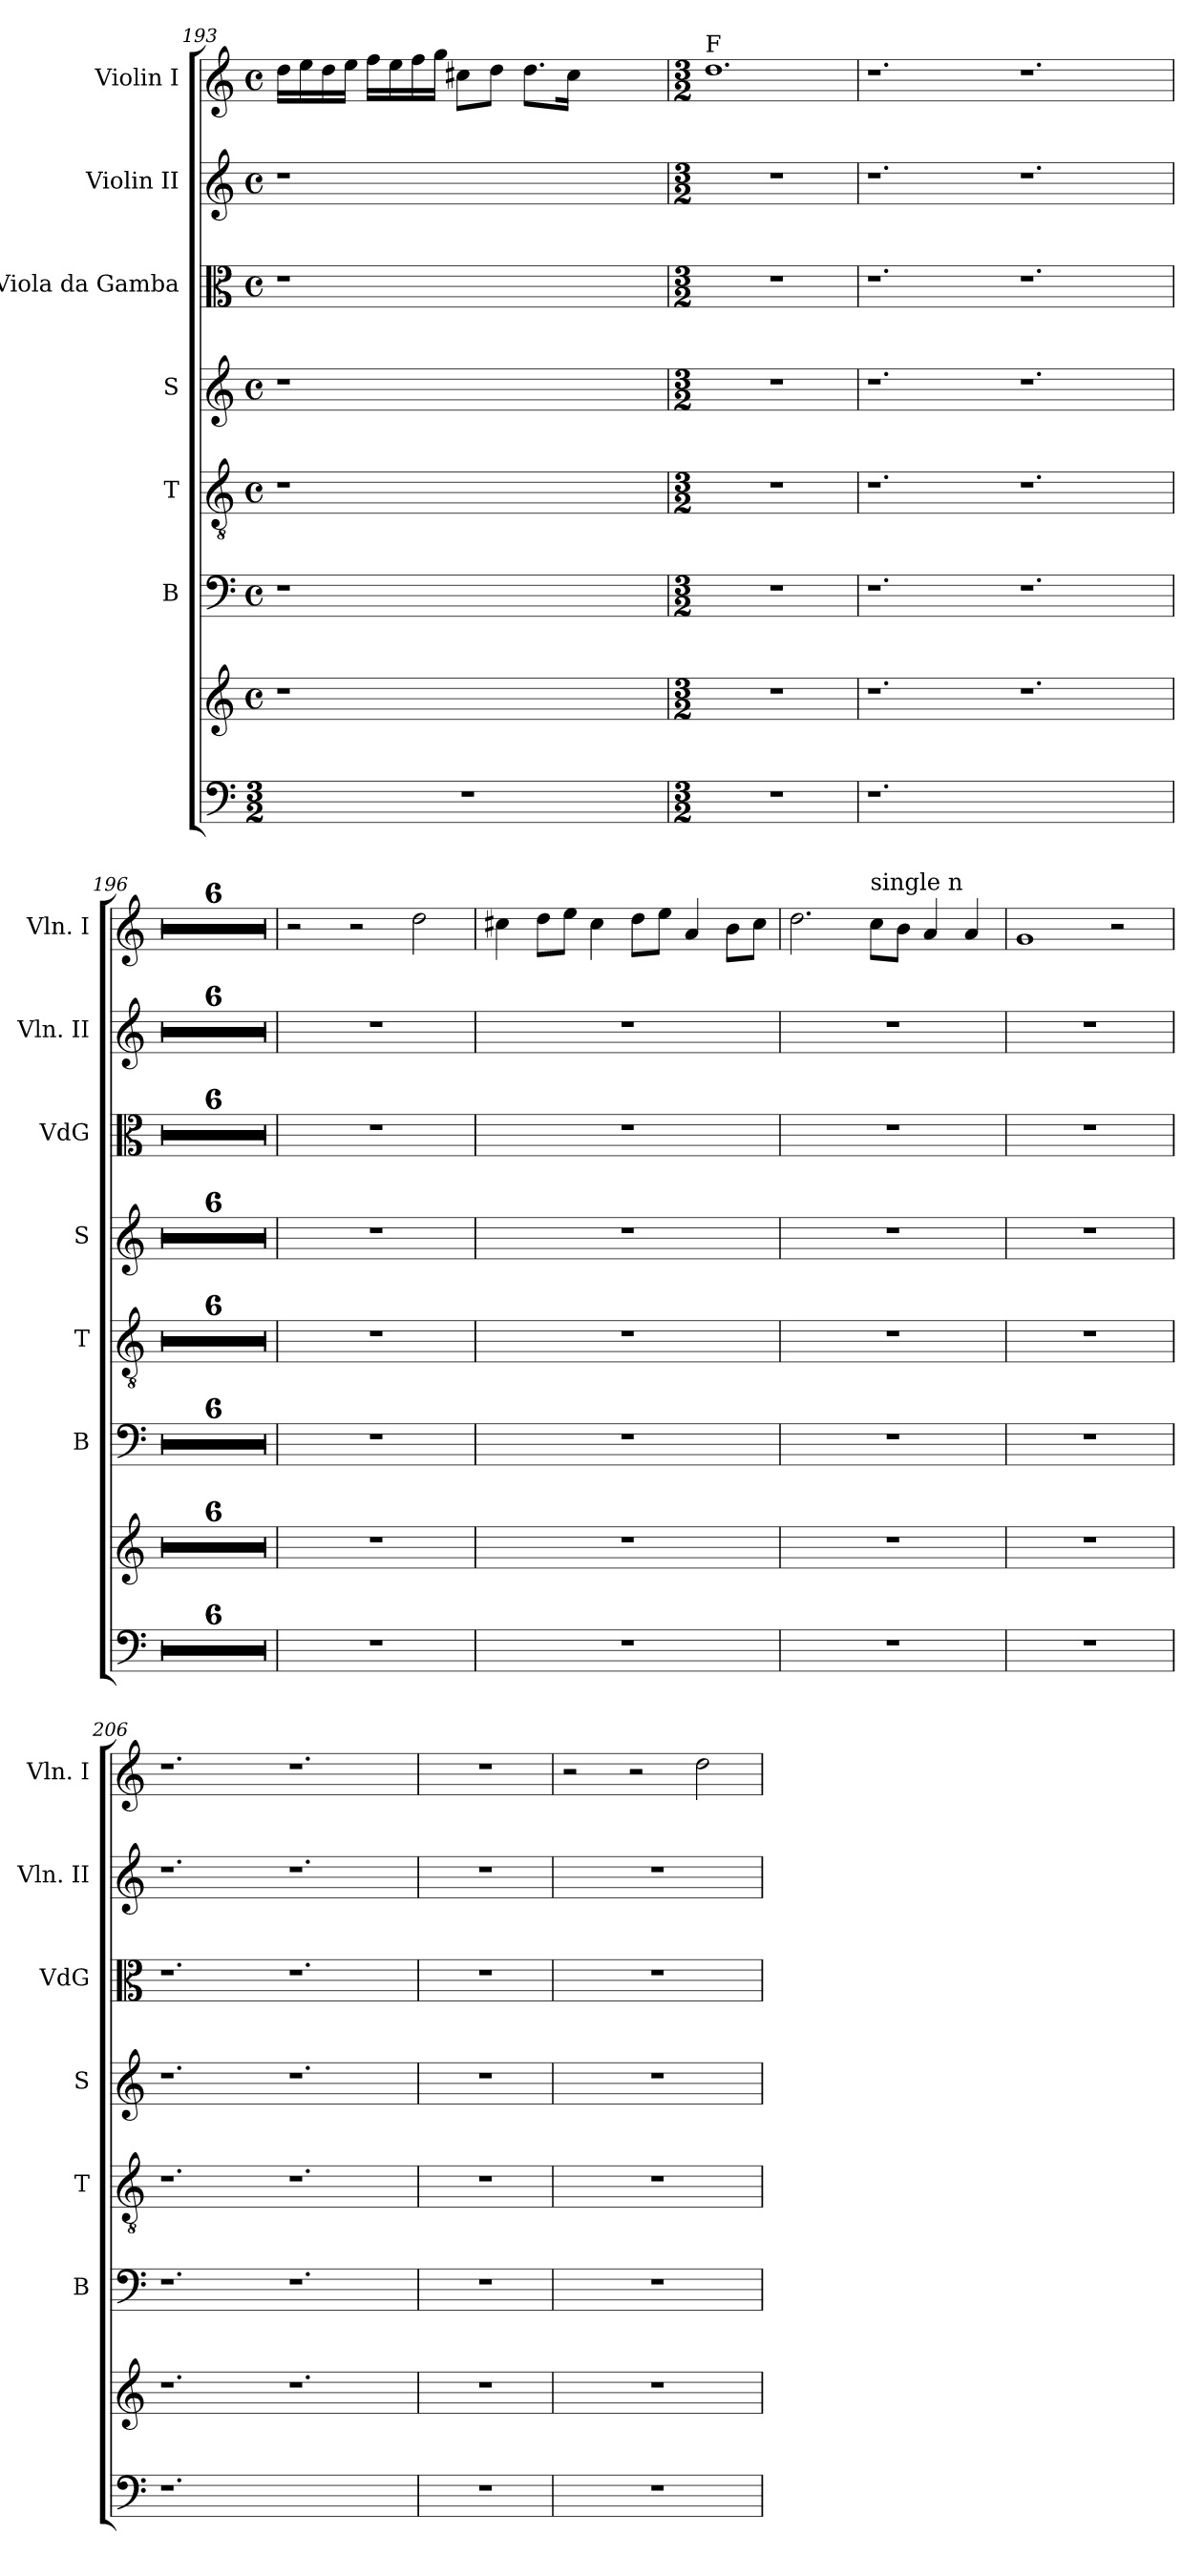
**kern	**kern	**kern	**kern	**kern	**kern	**kern	**kern
*part8	*part7	*part6	*part5	*part4	*part3	*part2	*part1
*staff8	*staff7	*staff6	*staff5	*staff4	*staff3	*staff2	*staff1
*	*	*I"B	*I"T	*I"S	*I"Viola da Gamba	*I"Violin II	*I"Violin I
*	*	*I'B	*I'T	*I'S	*I'VdG	*I'Vln. II	*I'Vln. I
!!LO:LB:g=z
*clefF4	*clefG2	*clefF4	*clefGv2	*clefG2	*clefC3	*clefG2	*clefG2
*ITrd7c12	*ITrd7c12	*	*	*	*	*	*
*k[]	*k[]	*k[]	*k[]	*k[]	*k[]	*k[]	*k[]
*C:	*C:	*C:	*C:	*C:	*C:	*C:	*C:
*M3/2	*M4/4	*M4/4	*M4/4	*M4/4	*M4/4	*M4/4	*M4/4
*	*met(c)	*met(c)	*met(c)	*met(c)	*met(c)	*met(c)	*met(c)
=193	=193	=193	=193	=193	=193	=193	=193
1.r	1r	1r	1r	1r	1r	1r	16dd\LL
.	.	.	.	.	.	.	16ee\
.	.	.	.	.	.	.	16dd\
.	.	.	.	.	.	.	16ee\JJ
.	.	.	.	.	.	.	16ff\LL
.	.	.	.	.	.	.	16ee\
.	.	.	.	.	.	.	16ff\
.	.	.	.	.	.	.	16gg\JJ
.	.	.	.	.	.	.	8cc#X\L
.	.	.	.	.	.	.	8dd\J
.	.	.	.	.	.	.	8.dd\L
.	.	.	.	.	.	.	16cc#\Jk
.	2ryy	2ryy	2ryy	2ryy	2ryy	2ryy	2ryy
=194	=194	=194	=194	=194	=194	=194	=194
*M3/2	*M3/2	*M3/2	*M3/2	*M3/2	*M3/2	*M3/2	*M3/2
!	!	!	!	!	!	!	!LO:TX:a:t=F
1.r	1.r	1.r	1.r	1.r	1.r	1.r	1.dd
=195	=195	=195	=195	=195	=195	=195	=195
1.r	1.r	1.r	1.r	1.r	1.r	1.r	1.r
1.ryy	1.r	1.r	1.r	1.r	1.r	1.r	1.r
=196	=196	=196	=196	=196	=196	=196	=196
1.r	1.r	1.r	1.r	1.r	1.r	1.r	1.r
=197	=197	=197	=197	=197	=197	=197	=197
1.r	1.r	1.r	1.r	1.r	1.r	1.r	1.r
=198	=198	=198	=198	=198	=198	=198	=198
1.r	1.r	1.r	1.r	1.r	1.r	1.r	1.r
=199	=199	=199	=199	=199	=199	=199	=199
1.r	1.r	1.r	1.r	1.r	1.r	1.r	1.r
=200	=200	=200	=200	=200	=200	=200	=200
1.r	1.r	1.r	1.r	1.r	1.r	1.r	1.r
=201	=201	=201	=201	=201	=201	=201	=201
1.r	1.r	1.r	1.r	1.r	1.r	1.r	1.r
=202	=202	=202	=202	=202	=202	=202	=202
1.r	1.r	1.r	1.r	1.r	1.r	1.r	2r
.	.	.	.	.	.	.	2r
.	.	.	.	.	.	.	2dd\
=203	=203	=203	=203	=203	=203	=203	=203
1.r	1.r	1.r	1.r	1.r	1.r	1.r	4cc#X\
.	.	.	.	.	.	.	8dd\L
.	.	.	.	.	.	.	8ee\J
.	.	.	.	.	.	.	4cc#\
.	.	.	.	.	.	.	8dd\L
.	.	.	.	.	.	.	8ee\J
.	.	.	.	.	.	.	4a/
.	.	.	.	.	.	.	8b\L
.	.	.	.	.	.	.	8cc#\J
=204	=204	=204	=204	=204	=204	=204	=204
1.r	1.r	1.r	1.r	1.r	1.r	1.r	2.dd\
!	!	!	!	!	!	!	!LO:TX:a:t=single n
.	.	.	.	.	.	.	8cc\L
.	.	.	.	.	.	.	8b\J
.	.	.	.	.	.	.	4a/
.	.	.	.	.	.	.	4a/
!!LO:LB:g=z
=205	=205	=205	=205	=205	=205	=205	=205
1.r	1.r	1.r	1.r	1.r	1.r	1.r	1g
.	.	.	.	.	.	.	2r
=206	=206	=206	=206	=206	=206	=206	=206
1.r	1.r	1.r	1.r	1.r	1.r	1.r	1.r
1.ryy	1.r	1.r	1.r	1.r	1.r	1.r	1.r
=207	=207	=207	=207	=207	=207	=207	=207
1.r	1.r	1.r	1.r	1.r	1.r	1.r	1.r
=208	=208	=208	=208	=208	=208	=208	=208
1.r	1.r	1.r	1.r	1.r	1.r	1.r	2r
.	.	.	.	.	.	.	2r
.	.	.	.	.	.	.	2dd\
=	=	=	=	=	=	=	=
*-	*-	*-	*-	*-	*-	*-	*-
